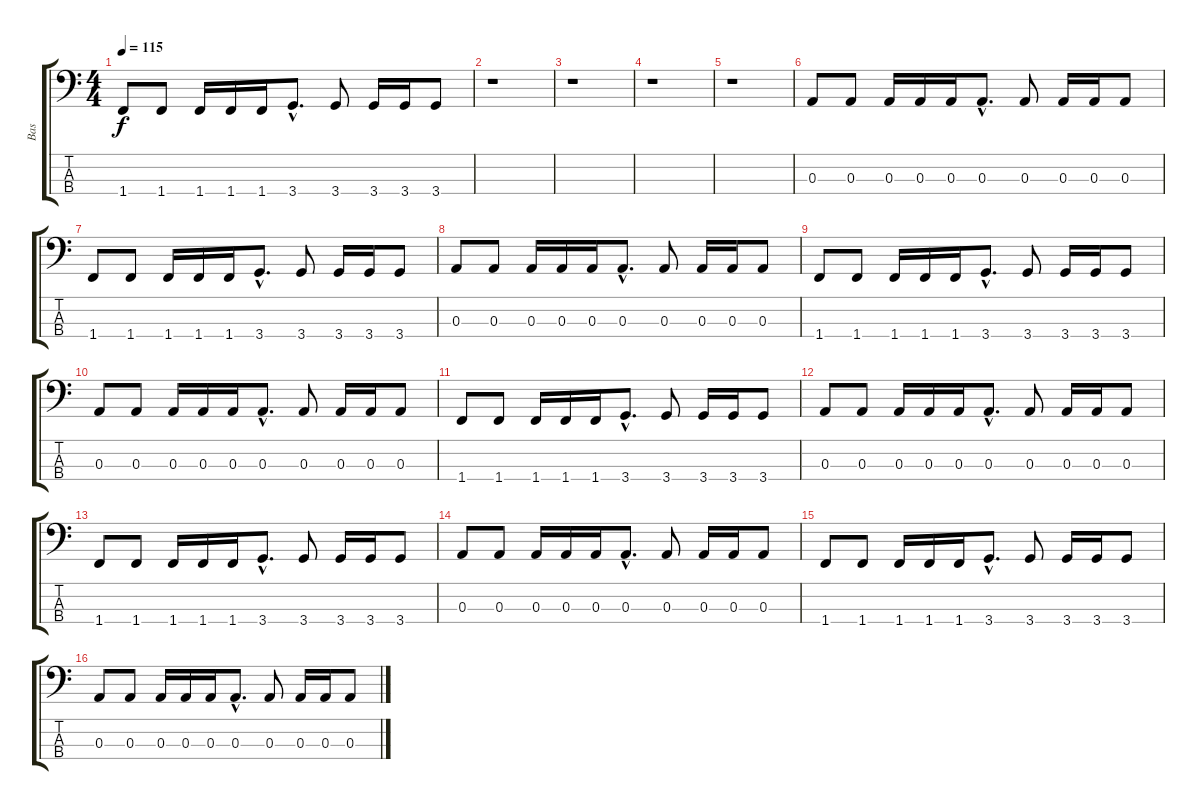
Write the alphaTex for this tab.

\track ("Bas" "Bas") {instrument electricbasspick}
\staff {score tabs}
\tuning (G2 D2 A1 E1) {hide}
\ts (4 4)
\tempo 115
\clef f4
\ks c
1.4.8{dy f} 1.4.8 1.4.16 1.4.16 1.4.16 3.4{hac}.8{d} 3.4.8 3.4.16 3.4.16 3.4.8 |
r.1 |
r.1 |
r.1 |
r.1 |
0.3.8 0.3.8 0.3.16 0.3.16 0.3.16 0.3{hac}.8{d} 0.3.8 0.3.16 0.3.16 0.3.8 |
1.4.8 1.4.8 1.4.16 1.4.16 1.4.16 3.4{hac}.8{d} 3.4.8 3.4.16 3.4.16 3.4.8 |
0.3.8 0.3.8 0.3.16 0.3.16 0.3.16 0.3{hac}.8{d} 0.3.8 0.3.16 0.3.16 0.3.8 |
1.4.8 1.4.8 1.4.16 1.4.16 1.4.16 3.4{hac}.8{d} 3.4.8 3.4.16 3.4.16 3.4.8 |
0.3.8 0.3.8 0.3.16 0.3.16 0.3.16 0.3{hac}.8{d} 0.3.8 0.3.16 0.3.16 0.3.8 |
1.4.8 1.4.8 1.4.16 1.4.16 1.4.16 3.4{hac}.8{d} 3.4.8 3.4.16 3.4.16 3.4.8 |
0.3.8 0.3.8 0.3.16 0.3.16 0.3.16 0.3{hac}.8{d} 0.3.8 0.3.16 0.3.16 0.3.8 |
1.4.8 1.4.8 1.4.16 1.4.16 1.4.16 3.4{hac}.8{d} 3.4.8 3.4.16 3.4.16 3.4.8 |
0.3.8 0.3.8 0.3.16 0.3.16 0.3.16 0.3{hac}.8{d} 0.3.8 0.3.16 0.3.16 0.3.8 |
1.4.8 1.4.8 1.4.16 1.4.16 1.4.16 3.4{hac}.8{d} 3.4.8 3.4.16 3.4.16 3.4.8 |
0.3.8 0.3.8 0.3.16 0.3.16 0.3.16 0.3{hac}.8{d} 0.3.8 0.3.16 0.3.16 0.3.8
